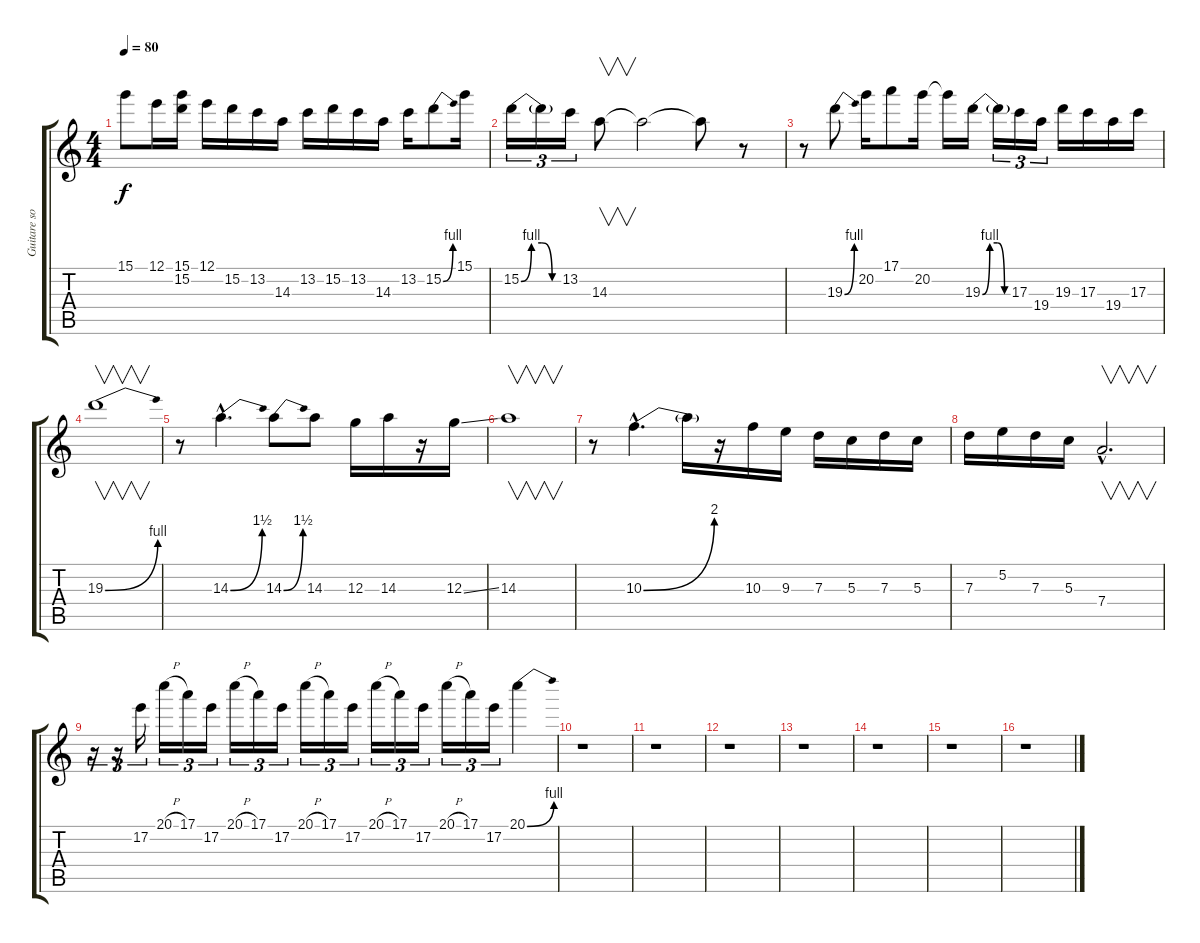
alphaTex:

\track ("Guitare solo" "Guitare so") {instrument overdrivenguitar}
\staff {score tabs}
\tuning (E4 B3 G3 D3 A2 E2) {hide}
\ts (4 4)
\tempo 80
\clef g2
\ks c
15.1{t}.8{dy f} 12.1.16 (15.1 15.2).16 12.1.16 15.2.16 13.2.16 14.3.16 13.2.16 15.2.16 13.2.16 14.3.16 13.2.16 15.2{be (bend 0 0 60 4)}.8 15.1.16 |
15.2{be (custom 0 0 15 4 30 4 45 0 60 0)}.16{tu (3 2)} 15.2{t}.16{tu (3 2)} 13.2.16{tu (3 2)} 14.3.8{v} 14.3{t}.2 14.3{t}.8 r.8 |
r.8 19.3{be (bend 0 0 60 4)}.8 20.2.16 17.1.8 20.2.16 20.2{t}.16 19.3{be (custom 0 0 15 4 30 4 45 0 60 0)}.16 19.3{t}.16{tu (3 2)} 17.3.16{tu (3 2)} 19.4.16{tu (3 2)} 19.3.16 17.3.16 19.4.16 17.3.16 |
19.3{be (bend 0 0 60 4)}.1{v} |
r.8 14.3{be (bend 0 0 60 6) hac}.4{d} 14.3{be (bend 0 0 60 6)}.8 14.3.8 12.3.16 14.3.16 r.16 12.3{ss}.16 |
14.3.1{v} |
r.8 10.3{be (bend 0 0 60 8) hac}.4{d} 10.3{t}.16 r.16 10.3.16 9.3.16 7.3.16 5.3.16 7.3.16 5.3.16 |
7.3.16 5.2.16 7.3.16 5.3.16 7.4{hac}.2{v d} |
r.16{tu (3 2)} r.16{tu (3 2)} 17.2.16{tu (3 2)} 20.1{h}.16{tu (3 2)} 17.1.16{tu (3 2)} 17.2.16{tu (3 2)} 20.1{h}.16{tu (3 2)} 17.1.16{tu (3 2)} 17.2.16{tu (3 2)} 20.1{h}.16{tu (3 2)} 17.1.16{tu (3 2)} 17.2.16{tu (3 2)} 20.1{h}.16{tu (3 2)} 17.1.16{tu (3 2)} 17.2.16{tu (3 2)} 20.1{h}.16{tu (3 2)} 17.1.16{tu (3 2)} 17.2.16{tu (3 2)} 20.1{be (bend 0 0 60 4)}.4 |
r.1 |
r.1 |
r.1 |
r.1 |
r.1 |
r.1 |
r.1
